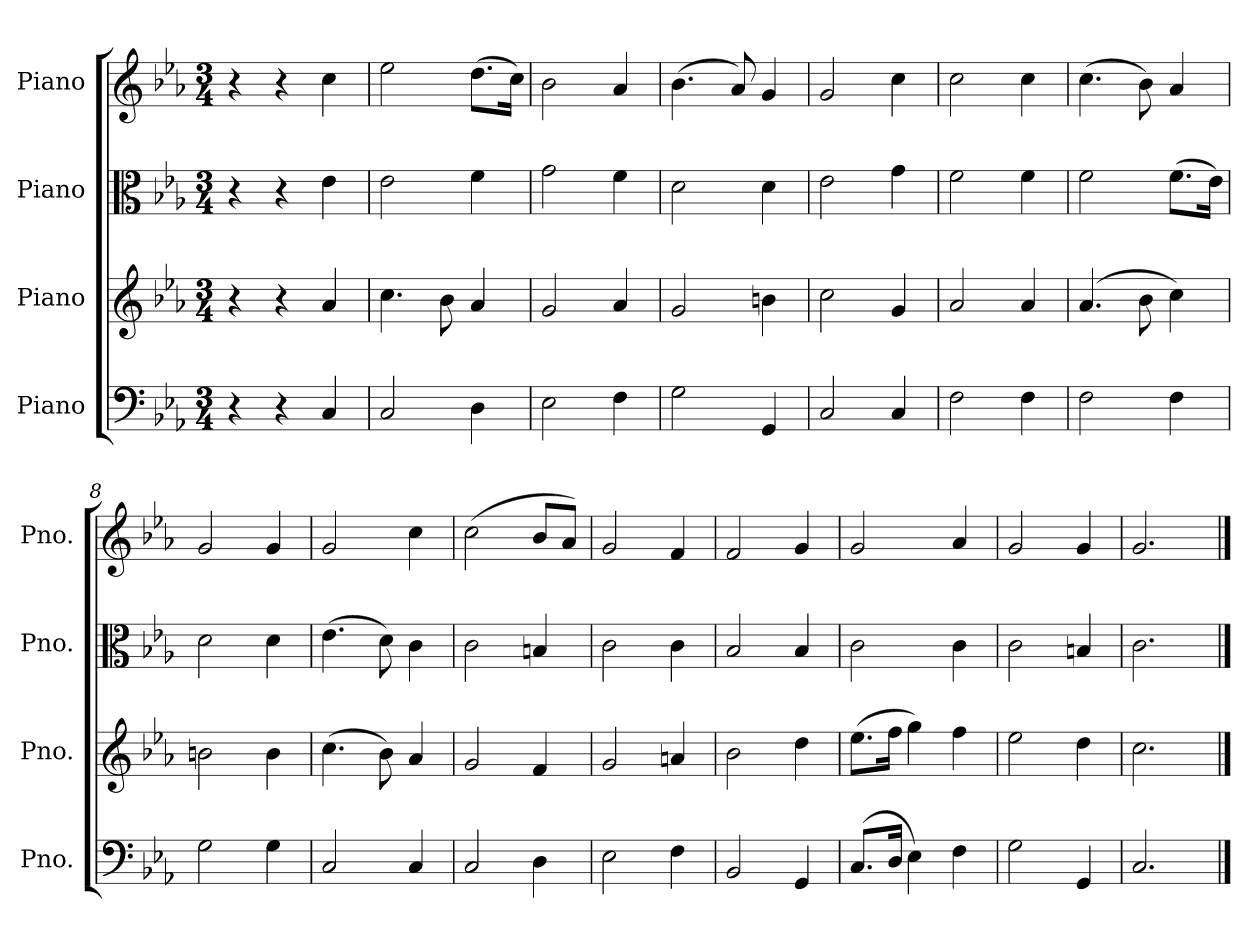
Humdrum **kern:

**kern	**kern	**kern	**kern
*part4	*part3	*part2	*part1
*staff4	*staff3	*staff2	*staff1
*I"Piano	*I"Piano	*I"Piano	*I"Piano
*I'Pno.	*I'Pno.	*I'Pno.	*I'Pno.
*clefF4	*clefG2	*clefC3	*clefG2
*k[b-e-a-]	*k[b-e-a-]	*k[b-e-a-]	*k[b-e-a-]
*M3/4	*M3/4	*M3/4	*M3/4
=1	=1	=1	=1
4r	4r	4r	4r
4r	4r	4r	4r
4C/	4a-/	4e-\	4cc\
=2	=2	=2	=2
2C/	4.cc\	2e-\	2ee-\
.	8b-\	.	.
4D\	4a-/	4f\	(>8.dd\L
.	.	.	16cc\Jk)
=3	=3	=3	=3
2E-\	2g/	2g\	2b-\
4F\	4a-/	4f\	4a-/
=4	=4	=4	=4
2G\	2g/	2d\	(>4.b-\
.	.	.	8a-/)
4GG/	4bn\	4d\	4g/
=5	=5	=5	=5
2C/	2cc\	2e-\	2g/
4C/	4g/	4g\	4cc\
=6	=6	=6	=6
2F\	2a-/	2f\	2cc\
4F\	4a-/	4f\	4cc\
=7	=7	=7	=7
2F\	(>4.a-/	2f\	(>4.cc\
.	8b-\	.	8b-\)
4F\	4cc\)	(>8.f\L	4a-/
.	.	16e-\Jk)	.
=8	=8	=8	=8
2G\	2bn\	2d\	2g/
4G\	4b\	4d\	4g/
=9	=9	=9	=9
2C/	(>4.cc\	(>4.e-\	2g/
.	8b-\)	8d\)	.
4C/	4a-/	4c\	4cc\
!!LO:LB:g=z
=10	=10	=10	=10
2C/	2g/	2c\	(>2cc\
4D\	4f/	4Bn/	8b-/L
.	.	.	8a-/J)
=11	=11	=11	=11
2E-\	2g/	2c\	2g/
4F\	4an/	4c\	4f/
=12	=12	=12	=12
2BB-/	2b-\	2B-/	2f/
4GG/	4dd\	4B-/	4g/
=13	=13	=13	=13
(>8.C/L	(>8.ee-\L	2c\	2g/
16D/Jk	16ff\Jk	.	.
4E-\)	4gg\)	.	.
4F\	4ff\	4c\	4a-/
=14	=14	=14	=14
2G\	2ee-\	2c\	2g/
4GG/	4dd\	4Bn/	4g/
=15	=15	=15	=15
2.C/	2.cc\	2.c\	2.g/
==	==	==	==
*-	*-	*-	*-
